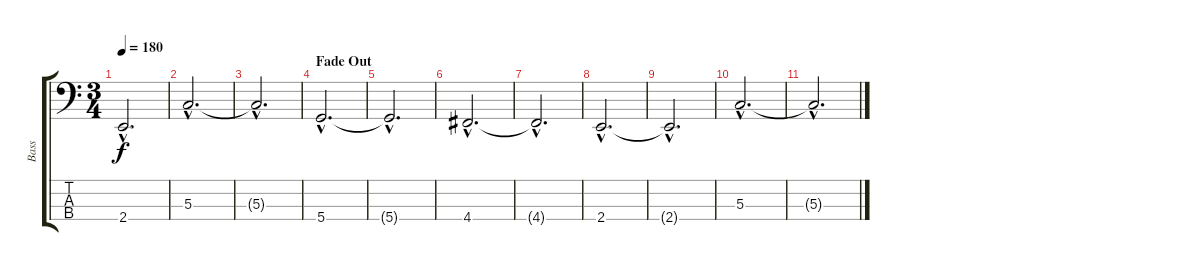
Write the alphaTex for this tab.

\track ("Bass" "Bass") {instrument electricbassfinger}
\staff {score tabs}
\tuning (F2 C2 G1 D1) {hide}
\ts (3 4)
\tempo 180
\clef f4
\ks c
2.4{hac t}.2{d dy f} |
5.3{hac}.2{d} |
5.3{hac t}.2{d} |
\section ("" "Fade Out")
5.4{hac}.2{d} |
5.4{hac t}.2{d} |
4.4{hac}.2{d} |
4.4{hac t}.2{d} |
2.4{hac}.2{d} |
2.4{hac t}.2{d} |
5.3{hac}.2{d} |
5.3{hac t}.2{d}
